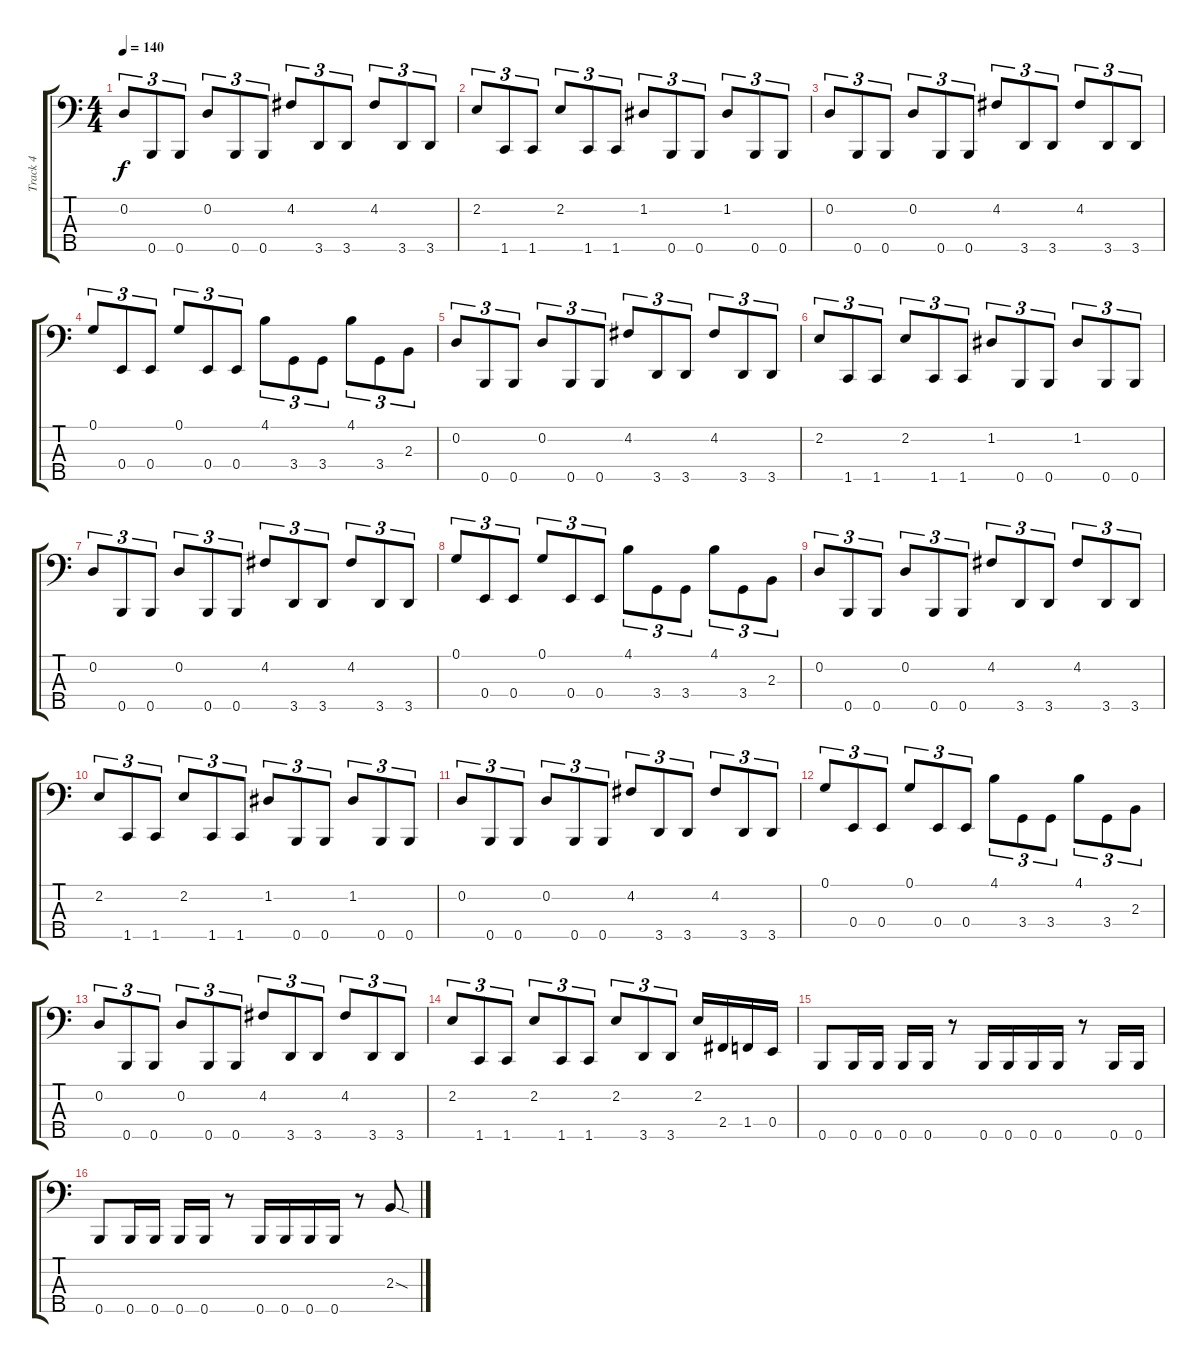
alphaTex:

\track ("Track 4" "Track 4") {instrument electricbassfinger}
\staff {score tabs}
\tuning (G2 D2 A1 E1 B0) {hide}
\ts (4 4)
\tempo 140
\clef f4
\ks c
0.2.8{tu (3 2) dy f} 0.5.8{tu (3 2)} 0.5.8{tu (3 2)} 0.2.8{tu (3 2)} 0.5.8{tu (3 2)} 0.5.8{tu (3 2)} 4.2.8{tu (3 2)} 3.5.8{tu (3 2)} 3.5.8{tu (3 2)} 4.2.8{tu (3 2)} 3.5.8{tu (3 2)} 3.5.8{tu (3 2)} |
2.2.8{tu (3 2)} 1.5.8{tu (3 2)} 1.5.8{tu (3 2)} 2.2.8{tu (3 2)} 1.5.8{tu (3 2)} 1.5.8{tu (3 2)} 1.2.8{tu (3 2)} 0.5.8{tu (3 2)} 0.5.8{tu (3 2)} 1.2.8{tu (3 2)} 0.5.8{tu (3 2)} 0.5.8{tu (3 2)} |
0.2.8{tu (3 2)} 0.5.8{tu (3 2)} 0.5.8{tu (3 2)} 0.2.8{tu (3 2)} 0.5.8{tu (3 2)} 0.5.8{tu (3 2)} 4.2.8{tu (3 2)} 3.5.8{tu (3 2)} 3.5.8{tu (3 2)} 4.2.8{tu (3 2)} 3.5.8{tu (3 2)} 3.5.8{tu (3 2)} |
0.1.8{tu (3 2)} 0.4.8{tu (3 2)} 0.4.8{tu (3 2)} 0.1.8{tu (3 2)} 0.4.8{tu (3 2)} 0.4.8{tu (3 2)} 4.1.8{tu (3 2)} 3.4.8{tu (3 2)} 3.4.8{tu (3 2)} 4.1.8{tu (3 2)} 3.4.8{tu (3 2)} 2.3.8{tu (3 2)} |
0.2.8{tu (3 2)} 0.5.8{tu (3 2)} 0.5.8{tu (3 2)} 0.2.8{tu (3 2)} 0.5.8{tu (3 2)} 0.5.8{tu (3 2)} 4.2.8{tu (3 2)} 3.5.8{tu (3 2)} 3.5.8{tu (3 2)} 4.2.8{tu (3 2)} 3.5.8{tu (3 2)} 3.5.8{tu (3 2)} |
2.2.8{tu (3 2)} 1.5.8{tu (3 2)} 1.5.8{tu (3 2)} 2.2.8{tu (3 2)} 1.5.8{tu (3 2)} 1.5.8{tu (3 2)} 1.2.8{tu (3 2)} 0.5.8{tu (3 2)} 0.5.8{tu (3 2)} 1.2.8{tu (3 2)} 0.5.8{tu (3 2)} 0.5.8{tu (3 2)} |
0.2.8{tu (3 2)} 0.5.8{tu (3 2)} 0.5.8{tu (3 2)} 0.2.8{tu (3 2)} 0.5.8{tu (3 2)} 0.5.8{tu (3 2)} 4.2.8{tu (3 2)} 3.5.8{tu (3 2)} 3.5.8{tu (3 2)} 4.2.8{tu (3 2)} 3.5.8{tu (3 2)} 3.5.8{tu (3 2)} |
0.1.8{tu (3 2)} 0.4.8{tu (3 2)} 0.4.8{tu (3 2)} 0.1.8{tu (3 2)} 0.4.8{tu (3 2)} 0.4.8{tu (3 2)} 4.1.8{tu (3 2)} 3.4.8{tu (3 2)} 3.4.8{tu (3 2)} 4.1.8{tu (3 2)} 3.4.8{tu (3 2)} 2.3.8{tu (3 2)} |
0.2.8{tu (3 2)} 0.5.8{tu (3 2)} 0.5.8{tu (3 2)} 0.2.8{tu (3 2)} 0.5.8{tu (3 2)} 0.5.8{tu (3 2)} 4.2.8{tu (3 2)} 3.5.8{tu (3 2)} 3.5.8{tu (3 2)} 4.2.8{tu (3 2)} 3.5.8{tu (3 2)} 3.5.8{tu (3 2)} |
2.2.8{tu (3 2)} 1.5.8{tu (3 2)} 1.5.8{tu (3 2)} 2.2.8{tu (3 2)} 1.5.8{tu (3 2)} 1.5.8{tu (3 2)} 1.2.8{tu (3 2)} 0.5.8{tu (3 2)} 0.5.8{tu (3 2)} 1.2.8{tu (3 2)} 0.5.8{tu (3 2)} 0.5.8{tu (3 2)} |
0.2.8{tu (3 2)} 0.5.8{tu (3 2)} 0.5.8{tu (3 2)} 0.2.8{tu (3 2)} 0.5.8{tu (3 2)} 0.5.8{tu (3 2)} 4.2.8{tu (3 2)} 3.5.8{tu (3 2)} 3.5.8{tu (3 2)} 4.2.8{tu (3 2)} 3.5.8{tu (3 2)} 3.5.8{tu (3 2)} |
0.1.8{tu (3 2)} 0.4.8{tu (3 2)} 0.4.8{tu (3 2)} 0.1.8{tu (3 2)} 0.4.8{tu (3 2)} 0.4.8{tu (3 2)} 4.1.8{tu (3 2)} 3.4.8{tu (3 2)} 3.4.8{tu (3 2)} 4.1.8{tu (3 2)} 3.4.8{tu (3 2)} 2.3.8{tu (3 2)} |
0.2.8{tu (3 2)} 0.5.8{tu (3 2)} 0.5.8{tu (3 2)} 0.2.8{tu (3 2)} 0.5.8{tu (3 2)} 0.5.8{tu (3 2)} 4.2.8{tu (3 2)} 3.5.8{tu (3 2)} 3.5.8{tu (3 2)} 4.2.8{tu (3 2)} 3.5.8{tu (3 2)} 3.5.8{tu (3 2)} |
2.2.8{tu (3 2)} 1.5.8{tu (3 2)} 1.5.8{tu (3 2)} 2.2.8{tu (3 2)} 1.5.8{tu (3 2)} 1.5.8{tu (3 2)} 2.2.8{tu (3 2)} 3.5.8{tu (3 2)} 3.5.8{tu (3 2)} 2.2.16 2.4.16 1.4.16 0.4.16 |
0.5.8 0.5.16 0.5.16 0.5.16 0.5.16 r.8 0.5.16 0.5.16 0.5.16 0.5.16 r.8 0.5.16 0.5.16 |
0.5.8 0.5.16 0.5.16 0.5.16 0.5.16 r.8 0.5.16 0.5.16 0.5.16 0.5.16 r.8 2.3{sod}.8
